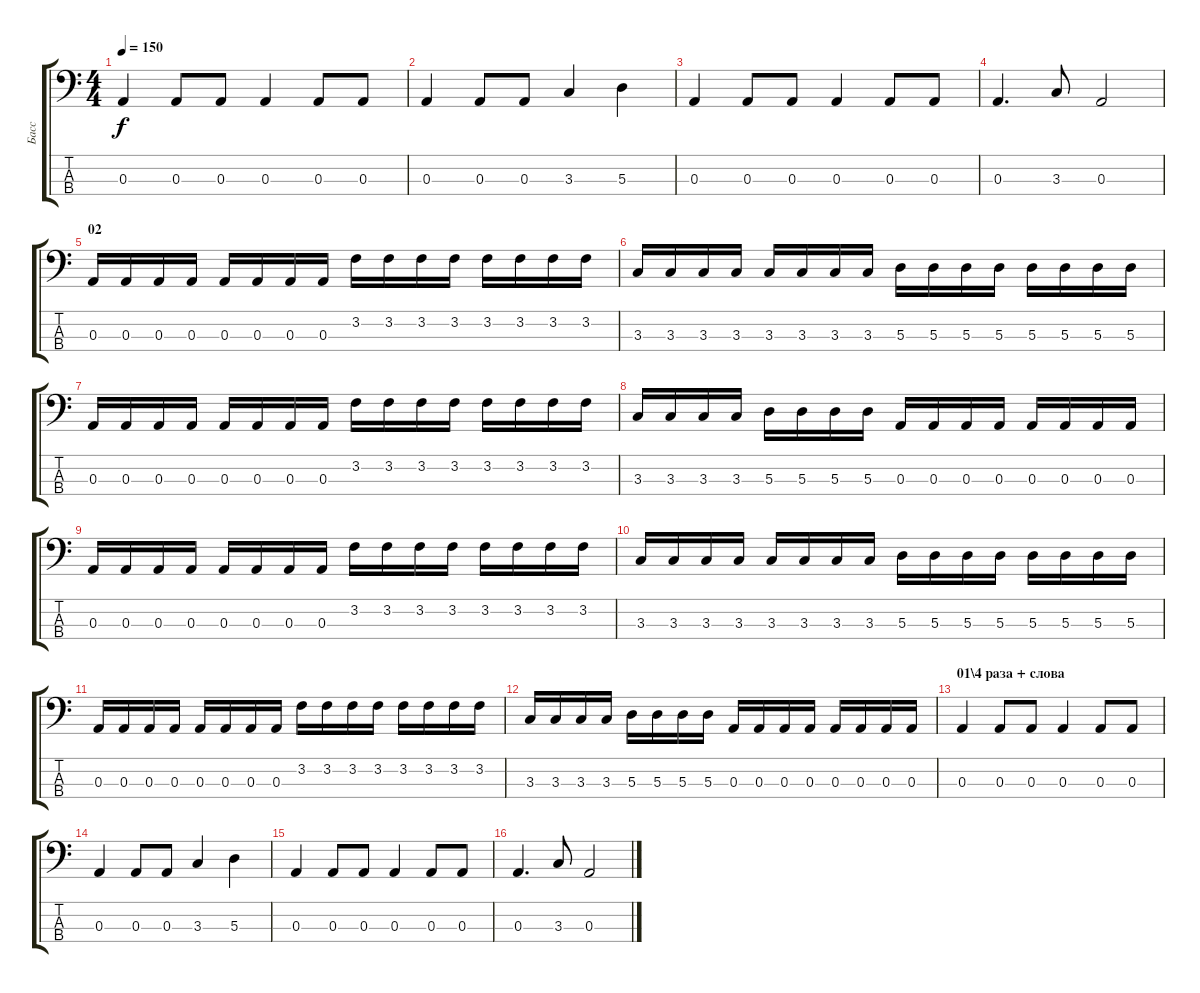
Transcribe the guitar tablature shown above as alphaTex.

\track ("Басс" "Басс") {instrument electricbasspick}
\staff {score tabs}
\tuning (G2 D2 A1 E1) {hide}
\ts (4 4)
\tempo 150
\clef f4
\ks c
0.3.4{dy f} 0.3.8 0.3.8 0.3.4 0.3.8 0.3.8 |
0.3.4 0.3.8 0.3.8 3.3.4 5.3.4 |
0.3.4 0.3.8 0.3.8 0.3.4 0.3.8 0.3.8 |
0.3.4{d} 3.3.8 0.3.2 |
\section ("" "02")
0.3.16 0.3.16 0.3.16 0.3.16 0.3.16 0.3.16 0.3.16 0.3.16 3.2.16 3.2.16 3.2.16 3.2.16 3.2.16 3.2.16 3.2.16 3.2.16 |
3.3.16 3.3.16 3.3.16 3.3.16 3.3.16 3.3.16 3.3.16 3.3.16 5.3.16 5.3.16 5.3.16 5.3.16 5.3.16 5.3.16 5.3.16 5.3.16 |
0.3.16 0.3.16 0.3.16 0.3.16 0.3.16 0.3.16 0.3.16 0.3.16 3.2.16 3.2.16 3.2.16 3.2.16 3.2.16 3.2.16 3.2.16 3.2.16 |
3.3.16 3.3.16 3.3.16 3.3.16 5.3.16 5.3.16 5.3.16 5.3.16 0.3.16 0.3.16 0.3.16 0.3.16 0.3.16 0.3.16 0.3.16 0.3.16 |
0.3.16 0.3.16 0.3.16 0.3.16 0.3.16 0.3.16 0.3.16 0.3.16 3.2.16 3.2.16 3.2.16 3.2.16 3.2.16 3.2.16 3.2.16 3.2.16 |
3.3.16 3.3.16 3.3.16 3.3.16 3.3.16 3.3.16 3.3.16 3.3.16 5.3.16 5.3.16 5.3.16 5.3.16 5.3.16 5.3.16 5.3.16 5.3.16 |
0.3.16 0.3.16 0.3.16 0.3.16 0.3.16 0.3.16 0.3.16 0.3.16 3.2.16 3.2.16 3.2.16 3.2.16 3.2.16 3.2.16 3.2.16 3.2.16 |
3.3.16 3.3.16 3.3.16 3.3.16 5.3.16 5.3.16 5.3.16 5.3.16 0.3.16 0.3.16 0.3.16 0.3.16 0.3.16 0.3.16 0.3.16 0.3.16 |
\section ("" "01\\4 раза + слова")
0.3.4 0.3.8 0.3.8 0.3.4 0.3.8 0.3.8 |
0.3.4 0.3.8 0.3.8 3.3.4 5.3.4 |
0.3.4 0.3.8 0.3.8 0.3.4 0.3.8 0.3.8 |
0.3.4{d} 3.3.8 0.3.2
